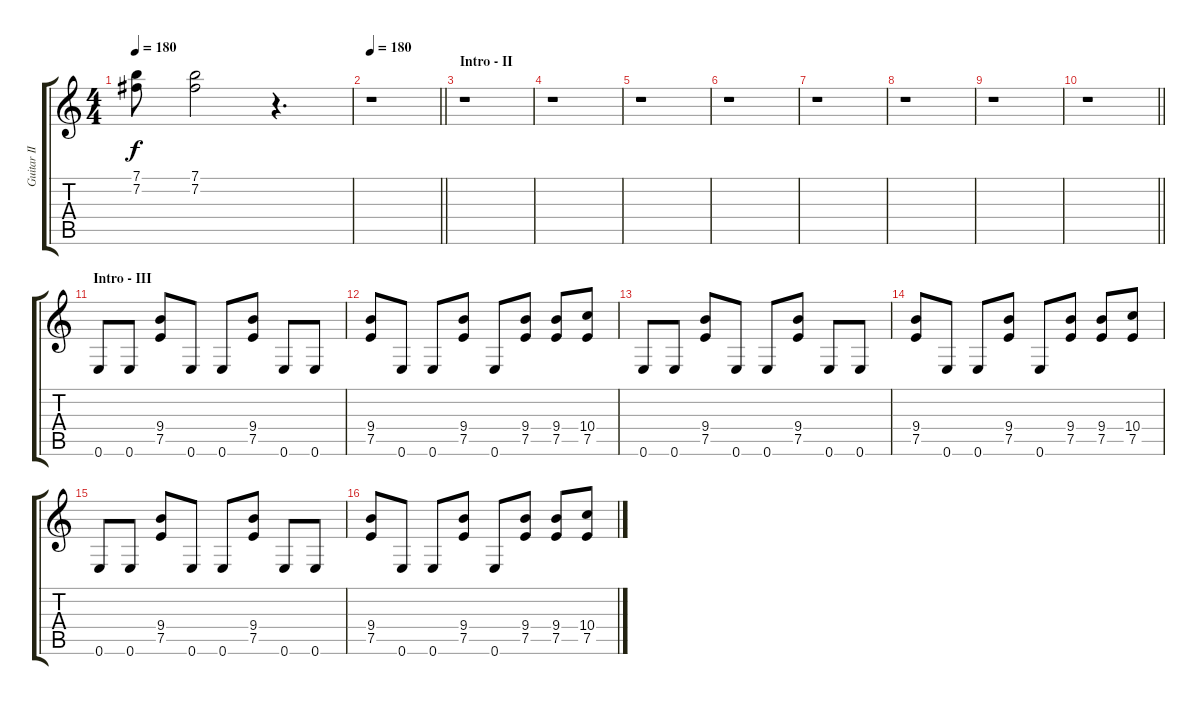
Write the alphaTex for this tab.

\track ("Guitar II" "Guitar II") {instrument overdrivenguitar}
\staff {score tabs}
\tuning (E4 B3 G3 D3 A2 E2) {hide}
\ts (4 4)
\tempo 180
\clef g2
\ks c
(7.1{t} 7.2{t}).8{dy f} (7.1 7.2).2 r.4{d} |
\tempo 180
\barLineRight lightlight
r.1 |
\section ("" "Intro - II")
r.1 |
r.1 |
r.1 |
r.1 |
r.1 |
r.1 |
r.1 |
\barLineRight lightlight
r.1 |
\section ("" "Intro - III")
0.6.8 0.6.8 (9.4 7.5).8 0.6.8 0.6.8 (9.4 7.5).8 0.6.8 0.6.8 |
(9.4 7.5).8 0.6.8 0.6.8 (9.4 7.5).8 0.6.8 (9.4 7.5).8 (9.4 7.5).8 (10.4 7.5).8 |
0.6.8 0.6.8 (9.4 7.5).8 0.6.8 0.6.8 (9.4 7.5).8 0.6.8 0.6.8 |
(9.4 7.5).8 0.6.8 0.6.8 (9.4 7.5).8 0.6.8 (9.4 7.5).8 (9.4 7.5).8 (10.4 7.5).8 |
0.6.8 0.6.8 (9.4 7.5).8 0.6.8 0.6.8 (9.4 7.5).8 0.6.8 0.6.8 |
(9.4 7.5).8 0.6.8 0.6.8 (9.4 7.5).8 0.6.8 (9.4 7.5).8 (9.4 7.5).8 (10.4 7.5).8
